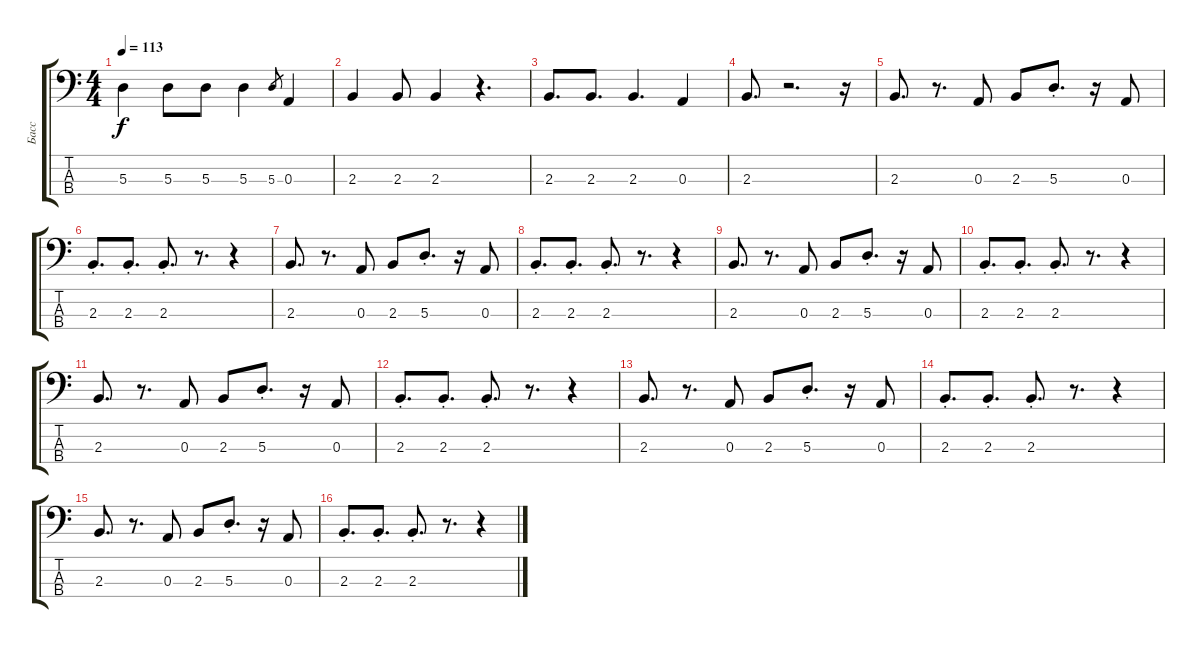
\track ("Басс" "Басс") {instrument electricbassfinger}
\staff {score tabs}
\tuning (G2 D2 A1 E1) {hide}
\ts (4 4)
\tempo 113
\clef f4
\ks c
5.3.4{dy f} 5.3.8 5.3.8 5.3.4 5.3.8{gr} 0.3.4 |
2.3.4 2.3.8 2.3.4 r.4{d} |
2.3.8{d} 2.3.8{d} 2.3.4{d} 0.3.4 |
2.3.8{d} r.2{d} r.16 |
2.3.8{d} r.8{d} 0.3.8 2.3.8 5.3{st}.8{d} r.16 0.3.8 |
2.3{st}.8{d} 2.3{st}.8{d} 2.3{st}.8{d} r.8{d} r.4 |
2.3.8{d} r.8{d} 0.3.8 2.3.8 5.3{st}.8{d} r.16 0.3.8 |
2.3{st}.8{d} 2.3{st}.8{d} 2.3{st}.8{d} r.8{d} r.4 |
2.3.8{d} r.8{d} 0.3.8 2.3.8 5.3{st}.8{d} r.16 0.3.8 |
2.3{st}.8{d} 2.3{st}.8{d} 2.3{st}.8{d} r.8{d} r.4 |
2.3.8{d} r.8{d} 0.3.8 2.3.8 5.3{st}.8{d} r.16 0.3.8 |
2.3{st}.8{d} 2.3{st}.8{d} 2.3{st}.8{d} r.8{d} r.4 |
2.3.8{d} r.8{d} 0.3.8 2.3.8 5.3{st}.8{d} r.16 0.3.8 |
2.3{st}.8{d} 2.3{st}.8{d} 2.3{st}.8{d} r.8{d} r.4 |
2.3.8{d} r.8{d} 0.3.8 2.3.8 5.3{st}.8{d} r.16 0.3.8 |
2.3{st}.8{d} 2.3{st}.8{d} 2.3{st}.8{d} r.8{d} r.4
